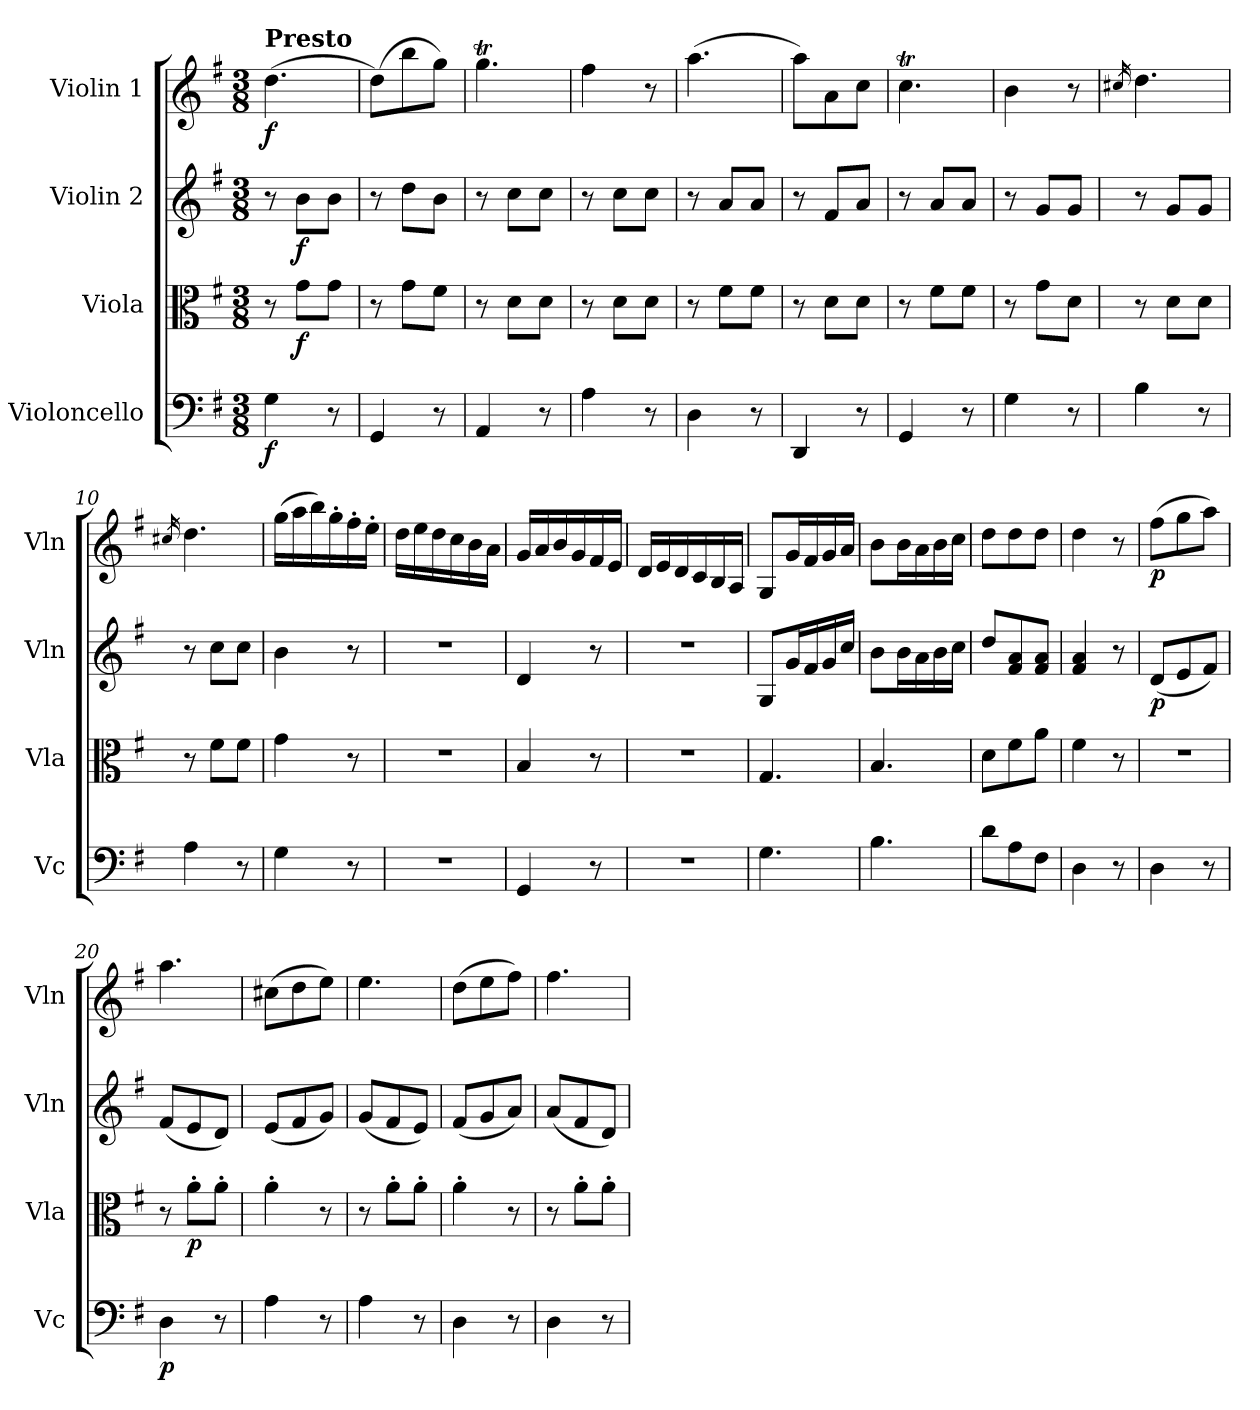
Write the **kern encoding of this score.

**kern	**dynam	**kern	**dynam	**kern	**dynam	**kern	**dynam
*part4	*part4	*part3	*part3	*part2	*part2	*part1	*part1
*staff4	*staff4	*staff3	*staff3	*staff2	*staff2	*staff1	*staff1
*I"Violoncello	*	*I"Viola	*	*I"Violin 2	*	*I"Violin 1	*
*I'Vc	*	*I'Vla	*	*I'Vln	*	*I'Vln	*
*clefF4	*	*clefC3	*	*clefG2	*	*clefG2	*
*k[f#]	*	*k[f#]	*	*k[f#]	*	*k[f#]	*
*M3/8	*	*M3/8	*	*M3/8	*	*M3/8	*
=1	=1	=1	=1	=1	=1	=1	=1
!	!	!	!	!	!	!LO:TX:a:B:t=Presto	!
!	!LO:DY:b	!	!	!	!	!	!LO:DY:b
4G\	f	8r	.	8r	.	(>4.dd\	f
!	!	!	!LO:DY:b	!	!LO:DY:b	!	!
.	.	8g\L	f	8b\L	f	.	.
8r	.	8g\J	.	8b\J	.	.	.
=2	=2	=2	=2	=2	=2	=2	=2
4GG/	.	8r	.	8r	.	(>8dd\L)	.
.	.	8g\L	.	8dd\L	.	8bb\	.
8r	.	8f#\J	.	8b\J	.	8gg\J)	.
=3	=3	=3	=3	=3	=3	=3	=3
4AA/	.	8r	.	8r	.	4.ggT\	.
.	.	8d\L	.	8cc\L	.	.	.
8r	.	8d\J	.	8cc\J	.	.	.
=4	=4	=4	=4	=4	=4	=4	=4
4A\	.	8r	.	8r	.	4ff#\	.
.	.	8d\L	.	8cc\L	.	.	.
8r	.	8d\J	.	8cc\J	.	8r	.
=5	=5	=5	=5	=5	=5	=5	=5
4D\	.	8r	.	8r	.	(>4.aa\	.
.	.	8f#\L	.	8a/L	.	.	.
8r	.	8f#\J	.	8a/J	.	.	.
=6	=6	=6	=6	=6	=6	=6	=6
4DD/	.	8r	.	8r	.	8aa\L)	.
.	.	8d\L	.	8f#/L	.	8a\	.
8r	.	8d\J	.	8a/J	.	8cc\J	.
=7	=7	=7	=7	=7	=7	=7	=7
4GG/	.	8r	.	8r	.	4.ccT\	.
.	.	8f#\L	.	8a/L	.	.	.
8r	.	8f#\J	.	8a/J	.	.	.
!!LO:LB:g=z
=8	=8	=8	=8	=8	=8	=8	=8
4G\	.	8r	.	8r	.	4b\	.
.	.	8g\L	.	8g/L	.	.	.
8r	.	8d\J	.	8g/J	.	8r	.
=9	=9	=9	=9	=9	=9	=9	=9
.	.	.	.	.	.	16qcc#X/	.
4B\	.	8r	.	8r	.	4.dd\	.
.	.	8d\L	.	8g/L	.	.	.
8r	.	8d\J	.	8g/J	.	.	.
=10	=10	=10	=10	=10	=10	=10	=10
.	.	.	.	.	.	16qcc#X/	.
4A\	.	8r	.	8r	.	4.dd\	.
.	.	8f#\L	.	8cc\L	.	.	.
8r	.	8f#\J	.	8cc\J	.	.	.
=11	=11	=11	=11	=11	=11	=11	=11
4G\	.	4g\	.	4b\	.	(>16gg\LL	.
.	.	.	.	.	.	16aa\	.
.	.	.	.	.	.	16bb\)	.
.	.	.	.	.	.	16gg'\	.
8r	.	8r	.	8r	.	16ff#'\	.
.	.	.	.	.	.	16ee'\JJ	.
=12	=12	=12	=12	=12	=12	=12	=12
4.r	.	4.r	.	4.r	.	16dd\LL	.
.	.	.	.	.	.	16ee\	.
.	.	.	.	.	.	16dd\	.
.	.	.	.	.	.	16cc\	.
.	.	.	.	.	.	16b\	.
.	.	.	.	.	.	16a\JJ	.
=13	=13	=13	=13	=13	=13	=13	=13
4GG/	.	4B/	.	4d/	.	16g/LL	.
.	.	.	.	.	.	16a/	.
.	.	.	.	.	.	16b/	.
.	.	.	.	.	.	16g/	.
8r	.	8r	.	8r	.	16f#/	.
.	.	.	.	.	.	16e/JJ	.
!!LO:PB:g=z
=14	=14	=14	=14	=14	=14	=14	=14
4.r	.	4.r	.	4.r	.	16d/LL	.
.	.	.	.	.	.	16e/	.
.	.	.	.	.	.	16d/	.
.	.	.	.	.	.	16c/	.
.	.	.	.	.	.	16B/	.
.	.	.	.	.	.	16A/JJ	.
=15	=15	=15	=15	=15	=15	=15	=15
4.G\	.	4.G/	.	8G/L	.	8G/L	.
.	.	.	.	16g/L	.	16g/L	.
.	.	.	.	16f#/	.	16f#/	.
.	.	.	.	16g/	.	16g/	.
.	.	.	.	16cc/JJ	.	16a/JJ	.
=16	=16	=16	=16	=16	=16	=16	=16
4.B\	.	4.B/	.	8b\L	.	8b\L	.
.	.	.	.	16b\L	.	16b\L	.
.	.	.	.	16a\	.	16a\	.
.	.	.	.	16b\	.	16b\	.
.	.	.	.	16cc\JJ	.	16cc\JJ	.
=17	=17	=17	=17	=17	=17	=17	=17
8d\L	.	8d\L	.	8dd/L	.	8dd\L	.
8A\	.	8f#\	.	8f#/ 8a/	.	8dd\	.
8F#\J	.	8a\J	.	8f#/ 8a/J	.	8dd\J	.
=18	=18	=18	=18	=18	=18	=18	=18
4D\	.	4f#\	.	4f#/ 4a/	.	4dd\	.
8r	.	8r	.	8r	.	8r	.
=19	=19	=19	=19	=19	=19	=19	=19
!	!	!	!	!	!LO:DY:b	!	!LO:DY:b
4D\	.	4.r	.	(<8d/L	p	(>8ff#\L	p
.	.	.	.	8e/	.	8gg\	.
8r	.	.	.	8f#/J)	.	8aa\J)	.
=20	=20	=20	=20	=20	=20	=20	=20
!	!LO:DY:b	!	!	!	!	!	!
4D\	p	8r	.	(<8f#/L	.	4.aa\	.
!	!	!	!LO:DY:b	!	!	!	!
.	.	8a'\L	p	8e/	.	.	.
8r	.	8a'\J	.	8d/J)	.	.	.
!!LO:LB:g=z
=21	=21	=21	=21	=21	=21	=21	=21
4A\	.	4a'\	.	(<8e/L	.	(>8cc#X\L	.
.	.	.	.	8f#/	.	8dd\	.
8r	.	8r	.	8g/J)	.	8ee\J)	.
=22	=22	=22	=22	=22	=22	=22	=22
4A\	.	8r	.	(<8g/L	.	4.ee\	.
.	.	8a'\L	.	8f#/	.	.	.
8r	.	8a'\J	.	8e/J)	.	.	.
=23	=23	=23	=23	=23	=23	=23	=23
4D\	.	4a'\	.	(<8f#/L	.	(>8dd\L	.
.	.	.	.	8g/	.	8ee\	.
8r	.	8r	.	8a/J)	.	8ff#\J)	.
=24	=24	=24	=24	=24	=24	=24	=24
4D\	.	8r	.	(<8a/L	.	4.ff#\	.
.	.	8a'\L	.	8f#/	.	.	.
8r	.	8a'\J	.	8d/J)	.	.	.
=	=	=	=	=	=	=	=
*-	*-	*-	*-	*-	*-	*-	*-
